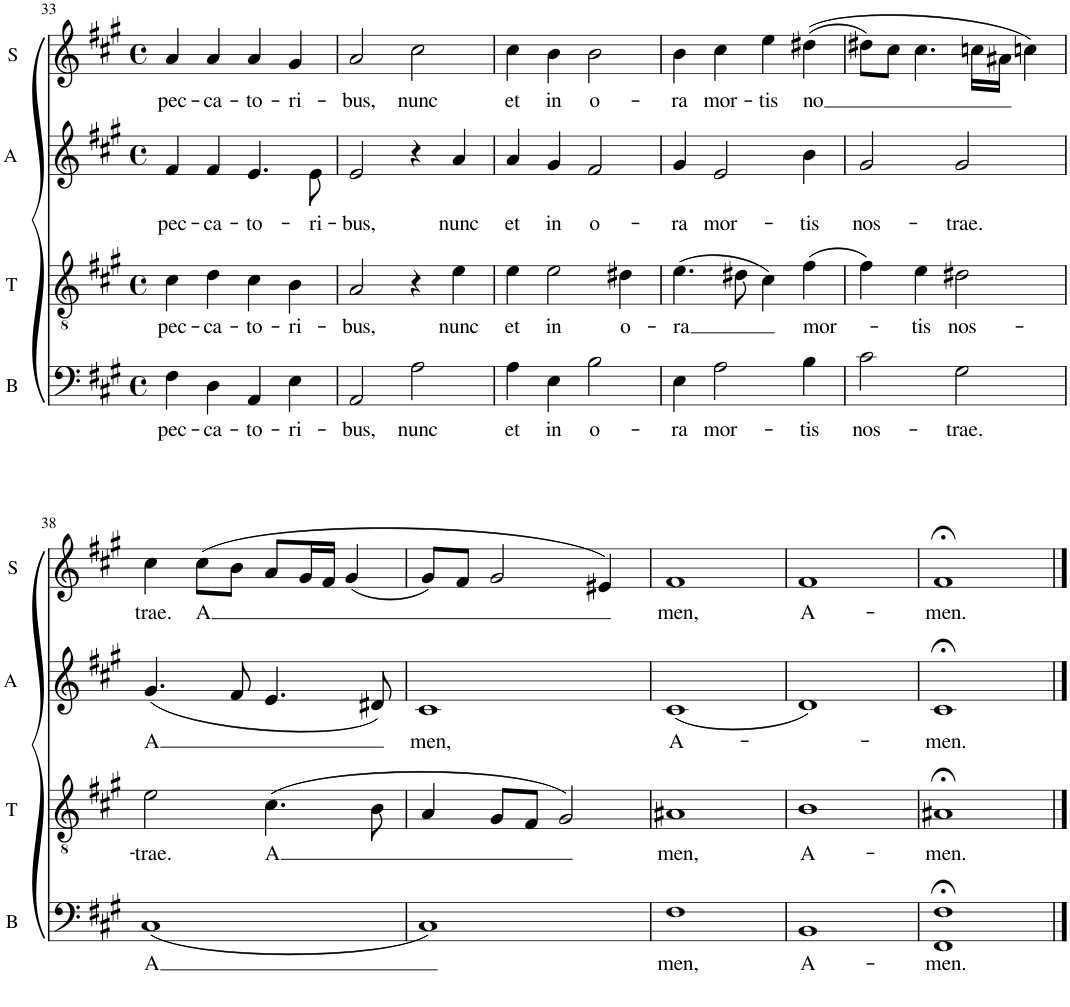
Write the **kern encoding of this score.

**kern	**text	**kern	**text	**kern	**text	**kern	**text
*part4	*part4	*part3	*part3	*part2	*part2	*part1	*part1
*staff4	*staff4	*staff3	*staff3	*staff2	*staff2	*staff1	*staff1
*I"Bass	*	*I"Tenor	*	*I"Alto	*	*I"Soprano	*
*I'B	*	*I'T	*	*I'A	*	*I'S	*
!!LO:PB:g=z
*clefF4	*	*clefGv2	*	*clefG2	*	*clefG2	*
*k[f#c#g#]	*	*k[f#c#g#]	*	*k[f#c#g#]	*	*k[f#c#g#]	*
*M4/4	*	*M4/4	*	*M4/4	*	*M4/4	*
*met(c)	*	*met(c)	*	*met(c)	*	*met(c)	*
=33	=33	=33	=33	=33	=33	=33	=33
!	!LO:LY:b	!	!LO:LY:b	!	!LO:LY:b	!	!LO:LY:b
4F#\	pec-	4c#\	pec-	4f#/	pec-	4a/	pec-
!	!LO:LY:b	!	!LO:LY:b	!	!LO:LY:b	!	!LO:LY:b
4D\	-ca-	4d\	-ca-	4f#/	-ca-	4a/	-ca-
!	!LO:LY:b	!	!LO:LY:b	!	!LO:LY:b	!	!LO:LY:b
4AA/	-to-	4c#\	-to-	4.e/	-to-	4a/	-to-
!	!LO:LY:b	!	!LO:LY:b	!	!	!	!LO:LY:b
4E\	-ri-	4B\	-ri-	.	.	4g#/	-ri-
!	!	!	!	!	!LO:LY:b	!	!
.	.	.	.	8e\	-ri-	.	.
=34	=34	=34	=34	=34	=34	=34	=34
!	!LO:LY:b	!	!LO:LY:b	!	!LO:LY:b	!	!LO:LY:b
2AA/	-bus,	2A/	-bus,	2e/	-bus,	2a/	-bus,
!	!LO:LY:b	!	!	!	!	!	!LO:LY:b
2A\	nunc	4r	.	4r	.	2cc#\	nunc
!	!	!	!LO:LY:b	!	!LO:LY:b	!	!
.	.	4e\	nunc	4a/	nunc	.	.
=35	=35	=35	=35	=35	=35	=35	=35
!	!LO:LY:b	!	!LO:LY:b	!	!LO:LY:b	!	!LO:LY:b
4A\	et	4e\	et	4a/	et	4cc#\	et
!	!LO:LY:b	!	!LO:LY:b	!	!LO:LY:b	!	!LO:LY:b
4E\	in	2e\	in	4g#/	in	4b\	in
!	!LO:LY:b	!	!	!	!LO:LY:b	!	!LO:LY:b
2B\	o-	.	.	2f#/	o-	2b\	o-
!	!	!	!LO:LY:b	!	!	!	!
.	.	4d#X\	o-	.	.	.	.
=36	=36	=36	=36	=36	=36	=36	=36
!	!LO:LY:b	!	!LO:LY:b	!	!LO:LY:b	!	!LO:LY:b
4E\	-ra	(4.e\	-ra	4g#/	-ra	4b\	-ra
!	!LO:LY:b	!	!	!	!LO:LY:b	!	!LO:LY:b
2A\	mor-	.	.	2e/	mor-	4cc#\	mor-
.	.	8d#X\	.	.	.	.	.
!	!	!	!	!	!	!	!LO:LY:b
.	.	4c#\)	.	.	.	4ee\	-tis
!	!LO:LY:b	!	!LO:LY:b	!	!LO:LY:b	!	!LO:LY:b
4B\	-tis	(4f#\	mor-	4b\	-tis	((4dd#X\	-no
=37	=37	=37	=37	=37	=37	=37	=37
!	!LO:LY:b	!	!	!	!LO:LY:b	!	!
2c#\	nos-	4f#\)	.	2g#/	nos-	8dd#X\L)	.
.	.	.	.	.	.	8cc#\J	.
!	!	!	!LO:LY:b	!	!	!	!
.	.	4e\	-tis	.	.	4.cc#\	.
!	!LO:LY:b	!	!LO:LY:b	!	!LO:LY:b	!	!
2G#\	-trae.	2d#X\	nos-	2g#/	-trae.	.	.
.	.	.	.	.	.	16ccn\LL	.
.	.	.	.	.	.	16a#X\JJ	.
.	.	.	.	.	.	4ccn\)	.
!!LO:LB:g=z
=38	=38	=38	=38	=38	=38	=38	=38
!	!LO:LY:b	!	!LO:LY:b	!	!LO:LY:b	!	!LO:LY:b
(1C#	-A	2e\	-trae.	(4.g#/	-A	4cc#\	trae.
!	!	!	!	!	!	!	!LO:LY:b
.	.	.	.	.	.	(8cc#\L	-A
.	.	.	.	8f#/	.	8b\J	.
!	!	!	!LO:LY:b	!	!	!	!
.	.	(4.c#\	-A	4.e/	.	8a/L	.
.	.	.	.	.	.	16g#/L	.
.	.	.	.	.	.	16f#/JJ	.
.	.	.	.	.	.	(4g#/	.
.	.	8B\	.	8d#X/)	.	.	.
=39	=39	=39	=39	=39	=39	=39	=39
!	!	!	!	!	!LO:LY:b	!	!
1C#)	.	4A/	.	1c#	men,	8g#/L)	.
.	.	.	.	.	.	8f#/J	.
.	.	8G#/L	.	.	.	2g#/	.
.	.	8F#/J	.	.	.	.	.
.	.	2G#/)	.	.	.	.	.
.	.	.	.	.	.	4e#X/)	.
=40	=40	=40	=40	=40	=40	=40	=40
!	!LO:LY:b	!	!LO:LY:b	!	!LO:LY:b	!	!LO:LY:b
1F#	men,	1A#X	men,	(1c#	A-	1f#	men,
=41	=41	=41	=41	=41	=41	=41	=41
!	!LO:LY:b	!	!LO:LY:b	!	!	!	!LO:LY:b
1BB	A-	1B	A-	1d)	.	1f#	A-
=42	=42	=42	=42	=42	=42	=42	=42
!	!LO:LY:b	!	!LO:LY:b	!	!LO:LY:b	!	!LO:LY:b
1FF#;< 1F#;<	-men.	1A#X;<	-men.	1c#;<	-men.	1f#;<	-men.
==	==	==	==	==	==	==	==
*-	*-	*-	*-	*-	*-	*-	*-
